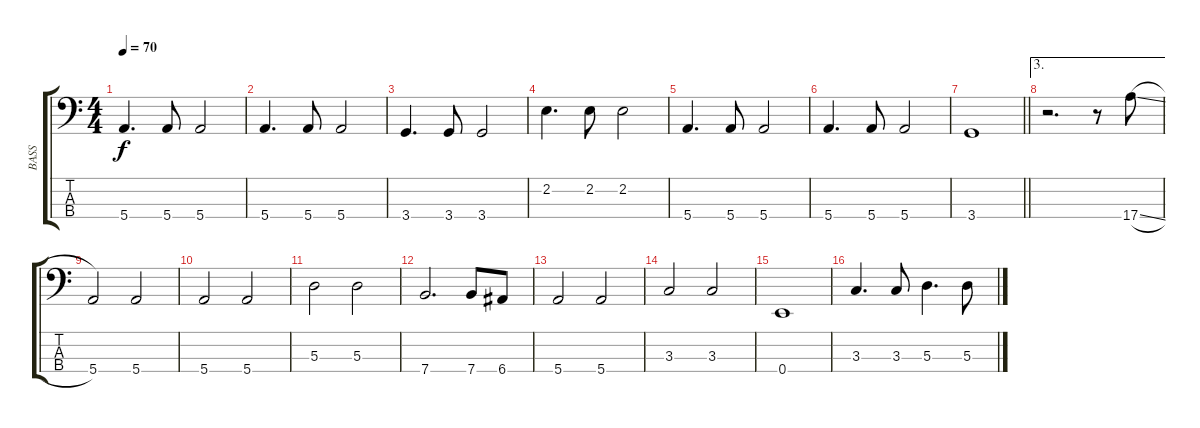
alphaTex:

\track ("BASS" "BASS") {instrument electricbassfinger}
\staff {score tabs}
\tuning (G2 D2 A1 E1) {hide}
\ts (4 4)
\tempo 70
\clef f4
\ks c
5.4.4{d dy f} 5.4.8 5.4.2 |
5.4.4{d} 5.4.8 5.4.2 |
3.4.4{d} 3.4.8 3.4.2 |
2.2.4{d} 2.2.8 2.2.2 |
5.4.4{d} 5.4.8 5.4.2 |
5.4.4{d} 5.4.8 5.4.2 |
\barLineRight lightlight
3.4.1 |
\ae 3
r.2{d} r.8 17.4{sl}.8 |
5.4.2 5.4.2 |
5.4.2 5.4.2 |
5.3.2 5.3.2 |
7.4.2{d} 7.4.8 6.4.8 |
5.4.2 5.4.2 |
3.3.2 3.3.2 |
0.4.1 |
3.3.4{d} 3.3.8 5.3.4{d} 5.3.8
